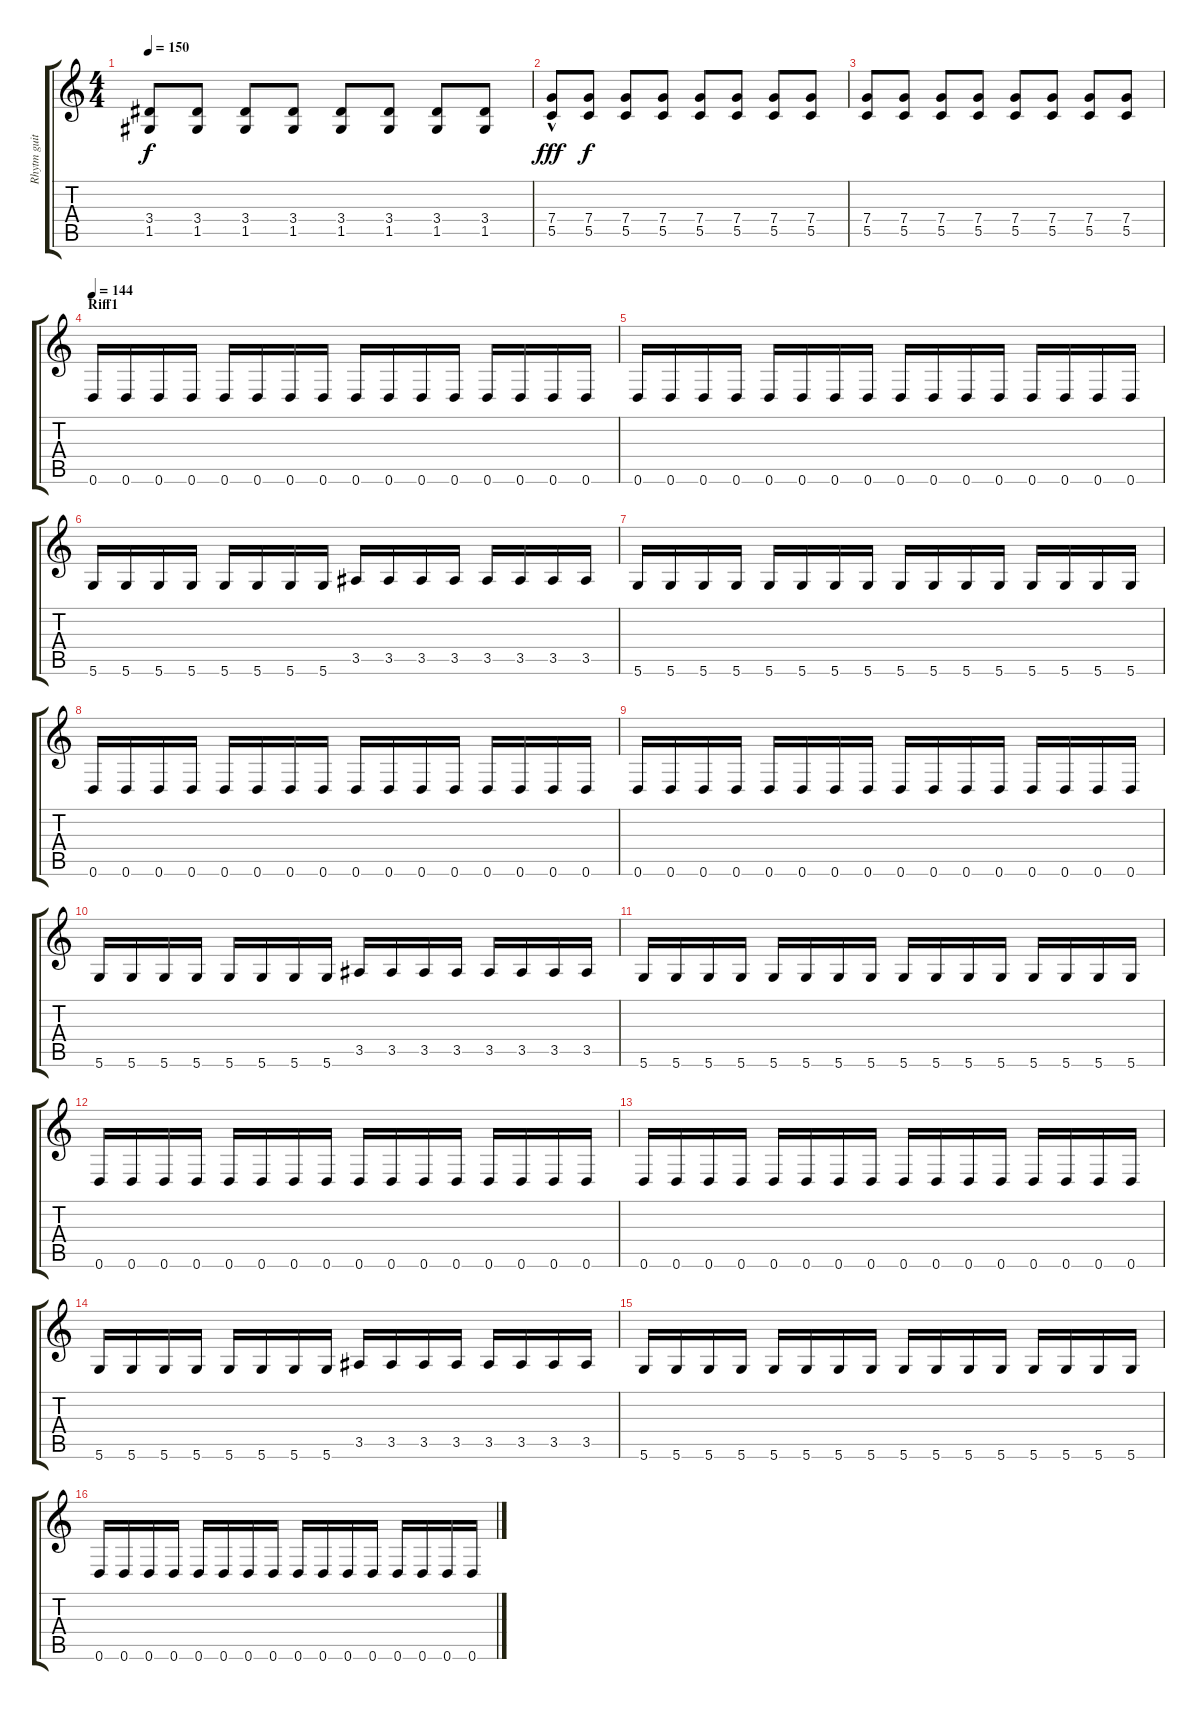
\track ("Rhytm guitar" "Rhytm guit") {instrument distortionguitar}
\staff {score tabs}
\tuning (D4 A3 F3 C3 G2 D2) {hide}
\ts (4 4)
\tempo 150
\clef g2
\ks c
(3.4 1.5).8{dy f} (3.4 1.5).8 (3.4 1.5).8 (3.4 1.5).8 (3.4 1.5).8 (3.4 1.5).8 (3.4 1.5).8 (3.4 1.5).8 |
(7.4{hac} 5.5{hac}).8{dy fff} (7.4 5.5).8{dy f} (7.4 5.5).8 (7.4 5.5).8 (7.4 5.5).8 (7.4 5.5).8 (7.4 5.5).8 (7.4 5.5).8 |
(7.4 5.5).8 (7.4 5.5).8 (7.4 5.5).8 (7.4 5.5).8 (7.4 5.5).8 (7.4 5.5).8 (7.4 5.5).8 (7.4 5.5).8 |
\section ("" "Riff1")
\tempo 144
0.6.16 0.6.16 0.6.16 0.6.16 0.6.16 0.6.16 0.6.16 0.6.16 0.6.16 0.6.16 0.6.16 0.6.16 0.6.16 0.6.16 0.6.16 0.6.16 |
0.6.16 0.6.16 0.6.16 0.6.16 0.6.16 0.6.16 0.6.16 0.6.16 0.6.16 0.6.16 0.6.16 0.6.16 0.6.16 0.6.16 0.6.16 0.6.16 |
5.6.16 5.6.16 5.6.16 5.6.16 5.6.16 5.6.16 5.6.16 5.6.16 3.5.16 3.5.16 3.5.16 3.5.16 3.5.16 3.5.16 3.5.16 3.5.16 |
5.6.16 5.6.16 5.6.16 5.6.16 5.6.16 5.6.16 5.6.16 5.6.16 5.6.16 5.6.16 5.6.16 5.6.16 5.6.16 5.6.16 5.6.16 5.6.16 |
0.6.16 0.6.16 0.6.16 0.6.16 0.6.16 0.6.16 0.6.16 0.6.16 0.6.16 0.6.16 0.6.16 0.6.16 0.6.16 0.6.16 0.6.16 0.6.16 |
0.6.16 0.6.16 0.6.16 0.6.16 0.6.16 0.6.16 0.6.16 0.6.16 0.6.16 0.6.16 0.6.16 0.6.16 0.6.16 0.6.16 0.6.16 0.6.16 |
5.6.16 5.6.16 5.6.16 5.6.16 5.6.16 5.6.16 5.6.16 5.6.16 3.5.16 3.5.16 3.5.16 3.5.16 3.5.16 3.5.16 3.5.16 3.5.16 |
5.6.16 5.6.16 5.6.16 5.6.16 5.6.16 5.6.16 5.6.16 5.6.16 5.6.16 5.6.16 5.6.16 5.6.16 5.6.16 5.6.16 5.6.16 5.6.16 |
0.6.16 0.6.16 0.6.16 0.6.16 0.6.16 0.6.16 0.6.16 0.6.16 0.6.16 0.6.16 0.6.16 0.6.16 0.6.16 0.6.16 0.6.16 0.6.16 |
0.6.16 0.6.16 0.6.16 0.6.16 0.6.16 0.6.16 0.6.16 0.6.16 0.6.16 0.6.16 0.6.16 0.6.16 0.6.16 0.6.16 0.6.16 0.6.16 |
5.6.16 5.6.16 5.6.16 5.6.16 5.6.16 5.6.16 5.6.16 5.6.16 3.5.16 3.5.16 3.5.16 3.5.16 3.5.16 3.5.16 3.5.16 3.5.16 |
5.6.16 5.6.16 5.6.16 5.6.16 5.6.16 5.6.16 5.6.16 5.6.16 5.6.16 5.6.16 5.6.16 5.6.16 5.6.16 5.6.16 5.6.16 5.6.16 |
0.6.16 0.6.16 0.6.16 0.6.16 0.6.16 0.6.16 0.6.16 0.6.16 0.6.16 0.6.16 0.6.16 0.6.16 0.6.16 0.6.16 0.6.16 0.6.16
